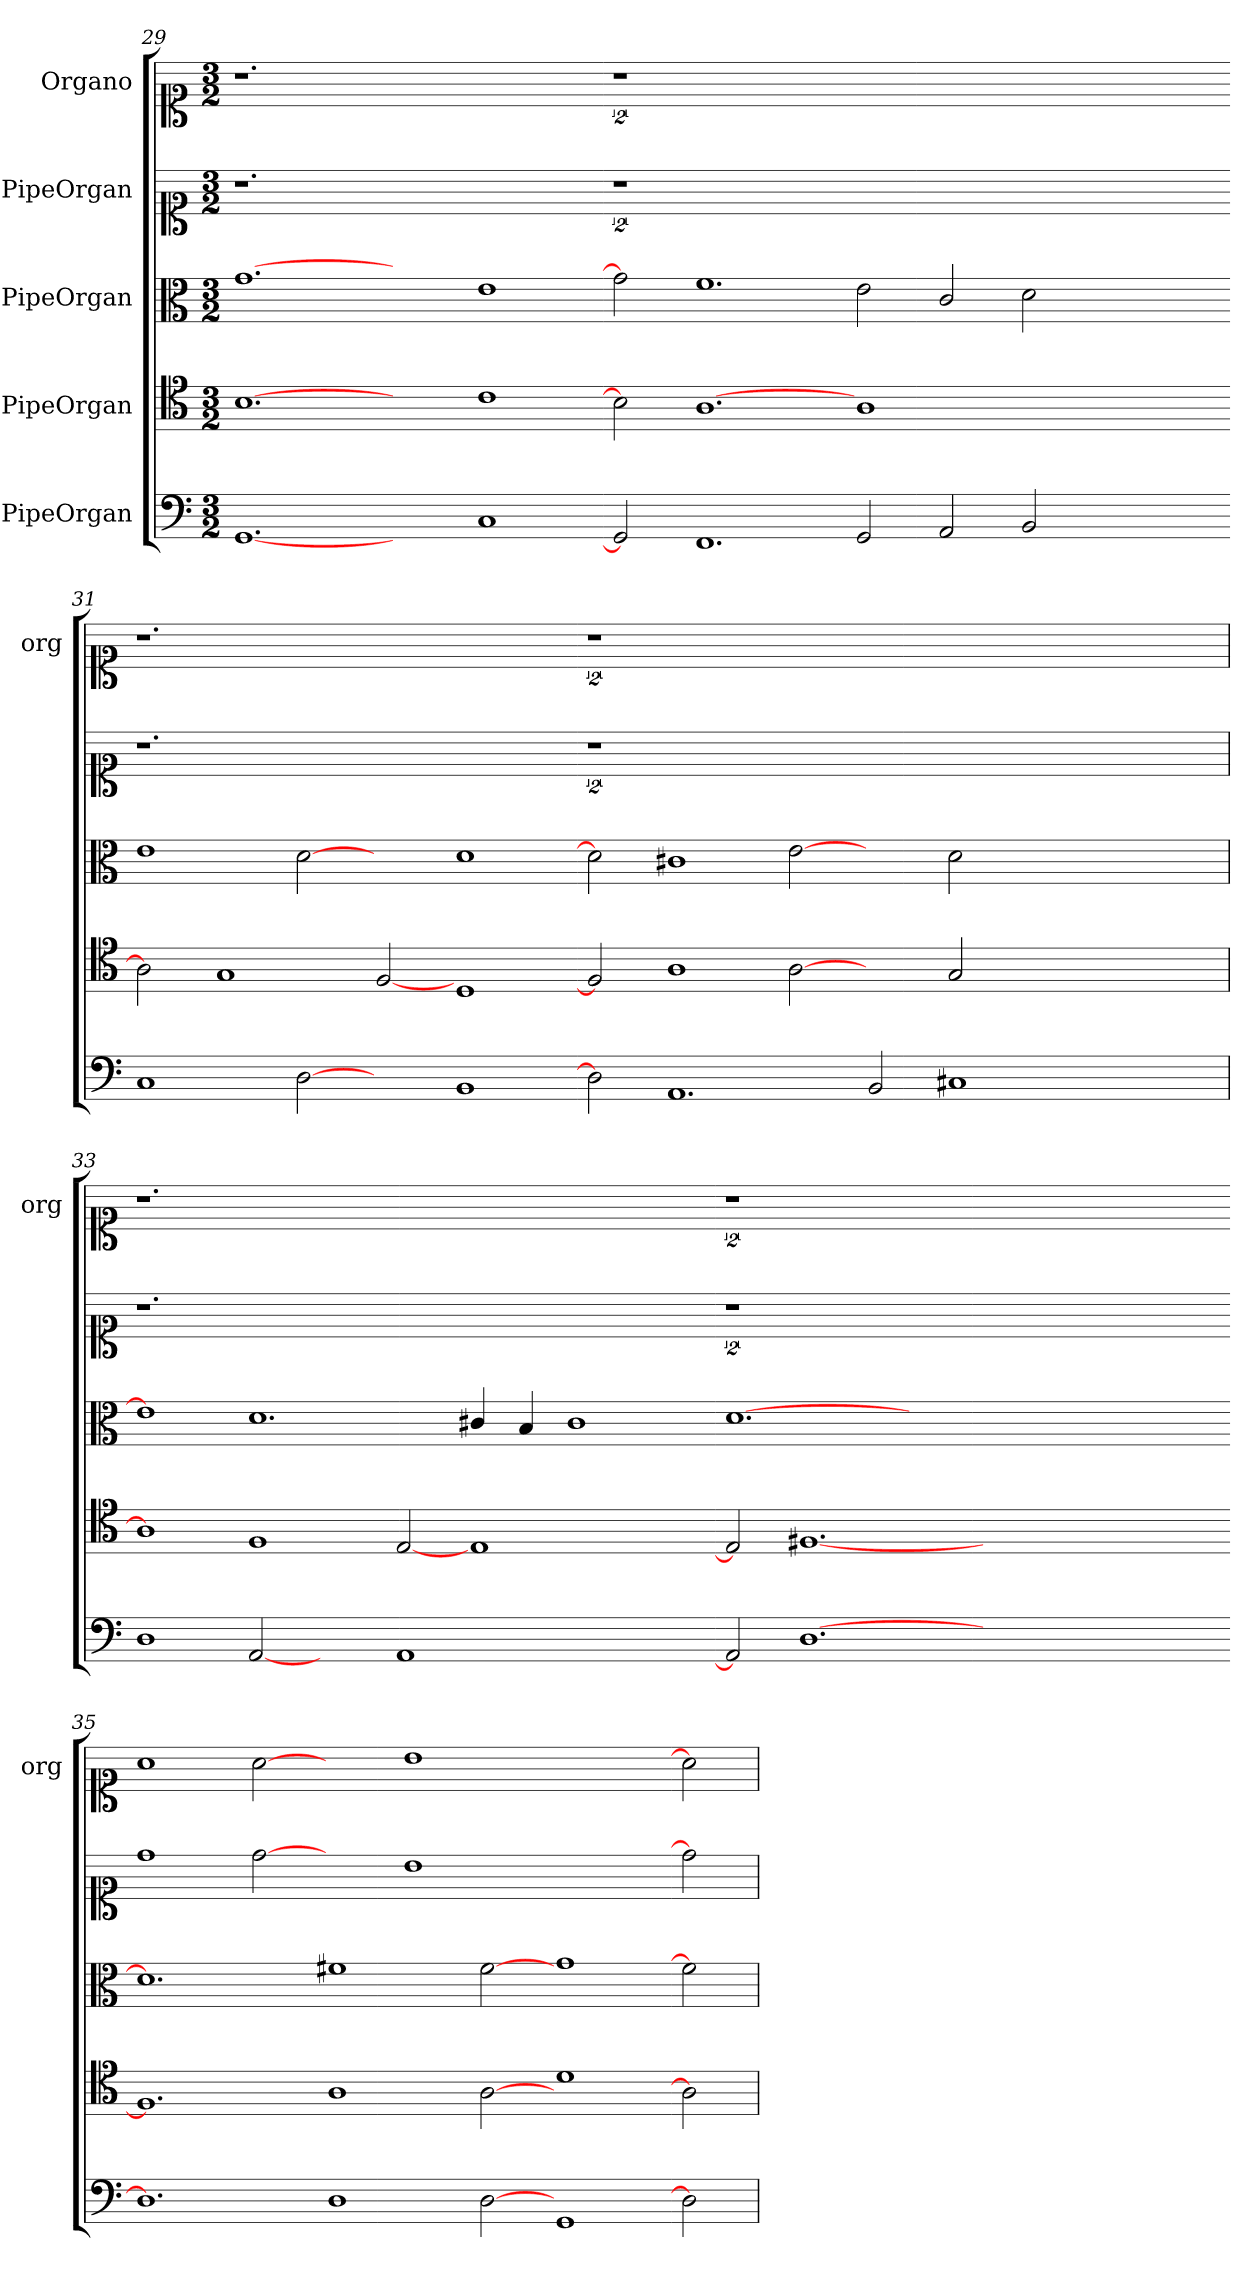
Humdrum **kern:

**kern	**kern	**kern	**kern	**kern
*part5	*part4	*part3	*part2	*part1
*staff5	*staff4	*staff3	*staff2	*staff1
*I"PipeOrgan	*I"PipeOrgan	*I"PipeOrgan	*I"PipeOrgan	*I"Organo
*	*	*	*	*I'org
*clefF4	*clefC4	*clefC3	*clefC1	*clefC1
*k[]	*k[]	*k[]	*k[]	*k[]
*M3/2	*M3/2	*M3/2	*M3/2	*M3/2
=29	=29	=29	=29	=29
[1.GG	[1.B	[1.g	1.r	1.r
2ryy	2ryy	2ryy	1.ryy	1.ryy
1C	1c	1e	.	.
=30-	=30-	=30-	=30-	=30-
2GG]	2B]	2g]	2%9r	2%9r
1.FF	[1.A	1.f	.	.
2GG/	1A	2e\	.	.
2AA/	.	2c/	.	.
2BB/	1.ryy	2d\	.	.
1ryy	.	1ryy	.	.
=31-	=31-	=31-	=31-	=31-
1C	2A]	1e	1.r	1.r
.	1G	.	.	.
[2D	.	[2d	.	.
2ryy	[2F	2ryy	1.ryy	1.ryy
1BB	1D	1d	.	.
=32-	=32-	=32-	=32-	=32-
2D]	2F]	2d]	2%9r	2%9r
1.AA	1A	1c#X	.	.
.	[2A	[2e	.	.
2BB/	2ryy	2ryy	.	.
1C#X	2G/	2d\	.	.
.	1.ryy	1.ryy	.	.
1ryy	.	.	.	.
=33	=33	=33	=33	=33
1D	1A]	1e]	1.r	1.r
[2AA	1F	1.d	.	.
2ryy	.	.	0ryy	0ryy
1AA	[2E	.	.	.
.	1E	4c#X/	.	.
.	.	4B/	.	.
1ryy	.	1c#	.	.
.	2ryy	.	2ryy	2ryy
=34-	=34-	=34-	=34-	=34-
2AA]	2E]	[1.d	2%9r	2%9r
[1.D	[1.F#X	.	.	.
.	.	0.ryy	.	.
0ryy	0ryy	.	.	.
2ryy	2ryy	.	.	.
=35-	=35-	=35-	=35-	=35-
1.D]	1.F#]	1.d]	1dd	1a
.	.	.	[2dd	[2a
1D	1A	1f#X	2ryy	2ryy
.	.	.	1b	1b
[2D	[2A	[2f#	.	.
1GG	1d	1g	1ryy	1ryy
=36-	=36-	=36-	=36-	=36-
2D]	2A]	2f#]	2dd]	2a]
=	=	=	=	=
*-	*-	*-	*-	*-
